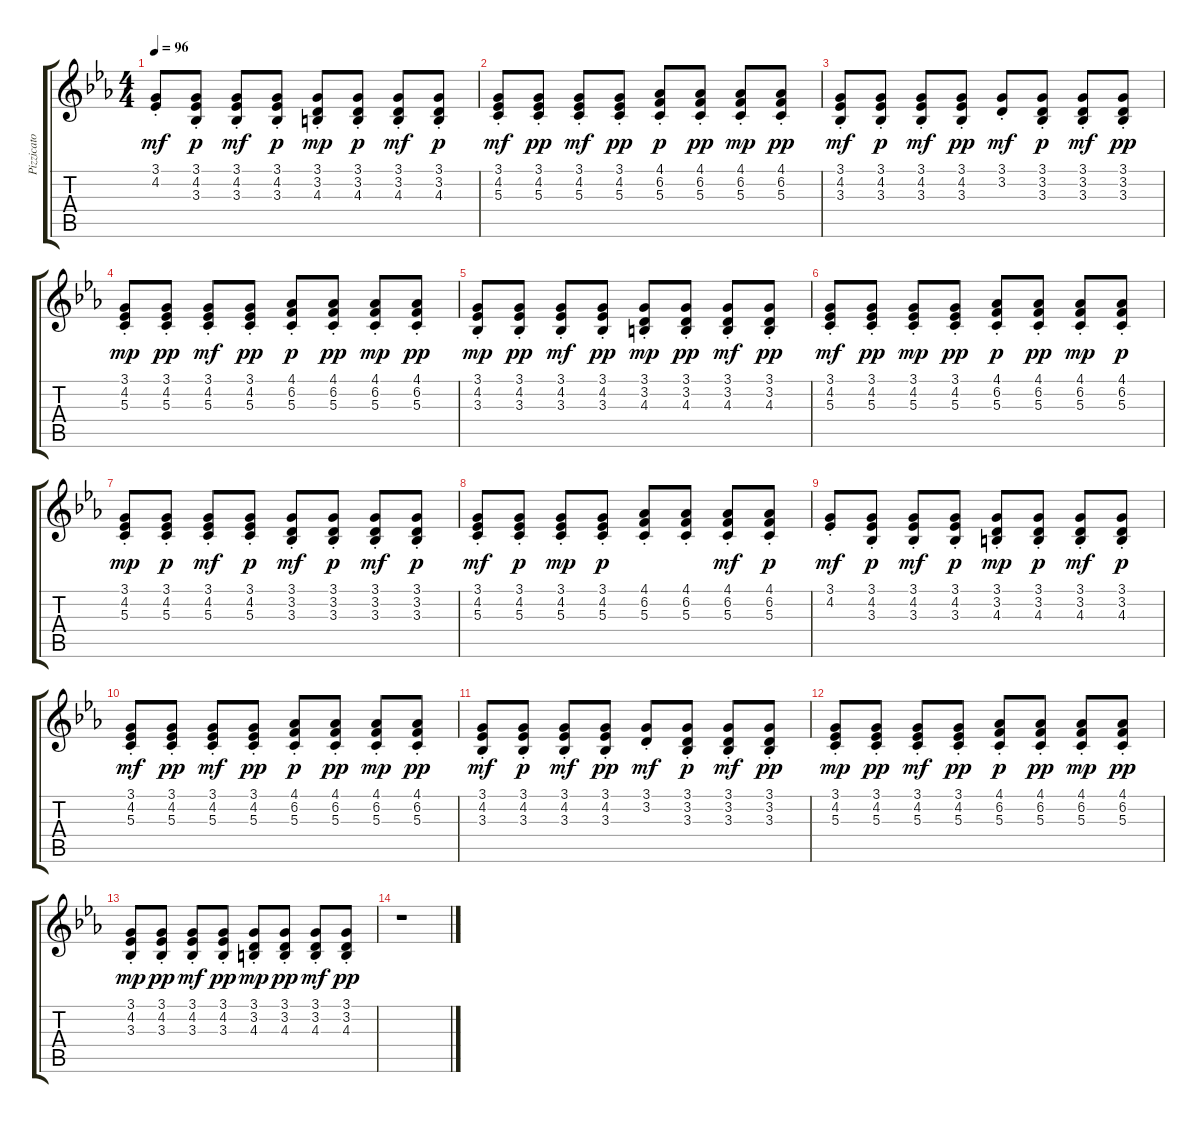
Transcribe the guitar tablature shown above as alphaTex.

\track ("Pizzicato" "Pizzicato") {instrument pizzicatostrings}
\staff {score tabs}
\tuning (E4 B3 G3 D3 A2 E2) {hide}
\ts (4 4)
\tempo 96
\clef g2
\ks eb
(3.1{st} 4.2{st}).8{dy mf} (3.1{st} 4.2{st} 3.3{st}).8{dy p} (3.1{st} 4.2{st} 3.3{st}).8{dy mf} (3.1{st} 4.2{st} 3.3{st}).8{dy p} (3.1{st} 3.2{st} 4.3{st}).8{dy mp} (3.1{st} 3.2{st} 4.3{st}).8{dy p} (3.1{st} 3.2{st} 4.3{st}).8{dy mf} (3.1{st} 3.2{st} 4.3{st}).8{dy p} |
(3.1{st} 4.2{st} 5.3{st}).8{dy mf} (3.1{st} 4.2{st} 5.3{st}).8{dy pp} (3.1{st} 4.2{st} 5.3{st}).8{dy mf} (3.1{st} 4.2{st} 5.3{st}).8{dy pp} (4.1{st} 6.2{st} 5.3{st}).8{dy p} (4.1{st} 6.2{st} 5.3{st}).8{dy pp} (4.1{st} 6.2{st} 5.3{st}).8{dy mp} (4.1{st} 6.2{st} 5.3{st}).8{dy pp} |
(3.1{st} 4.2{st} 3.3{st}).8{dy mf} (3.1{st} 4.2{st} 3.3{st}).8{dy p} (3.1{st} 4.2{st} 3.3{st}).8{dy mf} (3.1{st} 4.2{st} 3.3{st}).8{dy pp} (3.1{st} 3.2{st}).8{dy mf} (3.1{st} 3.2{st} 3.3{st}).8{dy p} (3.1{st} 3.2{st} 3.3{st}).8{dy mf} (3.1{st} 3.2{st} 3.3{st}).8{dy pp} |
(3.1{st} 4.2{st} 5.3{st}).8{dy mp} (3.1{st} 4.2{st} 5.3{st}).8{dy pp} (3.1{st} 4.2{st} 5.3{st}).8{dy mf} (3.1{st} 4.2{st} 5.3{st}).8{dy pp} (4.1{st} 6.2{st} 5.3{st}).8{dy p} (4.1{st} 6.2{st} 5.3{st}).8{dy pp} (4.1{st} 6.2{st} 5.3{st}).8{dy mp} (4.1{st} 6.2{st} 5.3{st}).8{dy pp} |
(3.1{st} 4.2{st} 3.3{st}).8{dy mp} (3.1{st} 4.2{st} 3.3{st}).8{dy pp} (3.1{st} 4.2{st} 3.3{st}).8{dy mf} (3.1{st} 4.2{st} 3.3{st}).8{dy pp} (3.1{st} 3.2{st} 4.3{st}).8{dy mp} (3.1{st} 3.2{st} 4.3{st}).8{dy pp} (3.1{st} 3.2{st} 4.3{st}).8{dy mf} (3.1{st} 3.2{st} 4.3{st}).8{dy pp} |
(3.1{st} 4.2{st} 5.3{st}).8{dy mf} (3.1{st} 4.2{st} 5.3{st}).8{dy pp} (3.1{st} 4.2{st} 5.3{st}).8{dy mp} (3.1{st} 4.2{st} 5.3{st}).8{dy pp} (4.1{st} 6.2{st} 5.3{st}).8{dy p} (4.1{st} 6.2{st} 5.3{st}).8{dy pp} (4.1{st} 6.2{st} 5.3{st}).8{dy mp} (4.1{st} 6.2{st} 5.3{st}).8{dy p} |
(3.1{st} 4.2{st} 5.3{st}).8{dy mp} (3.1{st} 4.2{st} 5.3{st}).8{dy p} (3.1{st} 4.2{st} 5.3{st}).8{dy mf} (3.1{st} 4.2{st} 5.3{st}).8{dy p} (3.1{st} 3.2{st} 3.3{st}).8{dy mf} (3.1{st} 3.2{st} 3.3{st}).8{dy p} (3.1{st} 3.2{st} 3.3{st}).8{dy mf} (3.1{st} 3.2{st} 3.3{st}).8{dy p} |
(3.1{st} 4.2{st} 5.3{st}).8{dy mf} (3.1{st} 4.2{st} 5.3{st}).8{dy p} (3.1{st} 4.2{st} 5.3{st}).8{dy mp} (3.1{st} 4.2{st} 5.3{st}).8{dy p} (4.1{st} 6.2{st} 5.3{st}).8 (4.1{st} 6.2{st} 5.3{st}).8 (4.1{st} 6.2{st} 5.3{st}).8{dy mf} (4.1{st} 6.2{st} 5.3{st}).8{dy p} |
(3.1{st} 4.2{st}).8{dy mf} (3.1{st} 4.2{st} 3.3{st}).8{dy p} (3.1{st} 4.2{st} 3.3{st}).8{dy mf} (3.1{st} 4.2{st} 3.3{st}).8{dy p} (3.1{st} 3.2{st} 4.3{st}).8{dy mp} (3.1{st} 3.2{st} 4.3{st}).8{dy p} (3.1{st} 3.2{st} 4.3{st}).8{dy mf} (3.1{st} 3.2{st} 4.3{st}).8{dy p} |
(3.1{st} 4.2{st} 5.3{st}).8{dy mf} (3.1{st} 4.2{st} 5.3{st}).8{dy pp} (3.1{st} 4.2{st} 5.3{st}).8{dy mf} (3.1{st} 4.2{st} 5.3{st}).8{dy pp} (4.1{st} 6.2{st} 5.3{st}).8{dy p} (4.1{st} 6.2{st} 5.3{st}).8{dy pp} (4.1{st} 6.2{st} 5.3{st}).8{dy mp} (4.1{st} 6.2{st} 5.3{st}).8{dy pp} |
(3.1{st} 4.2{st} 3.3{st}).8{dy mf} (3.1{st} 4.2{st} 3.3{st}).8{dy p} (3.1{st} 4.2{st} 3.3{st}).8{dy mf} (3.1{st} 4.2{st} 3.3{st}).8{dy pp} (3.1{st} 3.2{st}).8{dy mf} (3.1{st} 3.2{st} 3.3{st}).8{dy p} (3.1{st} 3.2{st} 3.3{st}).8{dy mf} (3.1{st} 3.2{st} 3.3{st}).8{dy pp} |
(3.1{st} 4.2{st} 5.3{st}).8{dy mp} (3.1{st} 4.2{st} 5.3{st}).8{dy pp} (3.1{st} 4.2{st} 5.3{st}).8{dy mf} (3.1{st} 4.2{st} 5.3{st}).8{dy pp} (4.1{st} 6.2{st} 5.3{st}).8{dy p} (4.1{st} 6.2{st} 5.3{st}).8{dy pp} (4.1{st} 6.2{st} 5.3{st}).8{dy mp} (4.1{st} 6.2{st} 5.3{st}).8{dy pp} |
(3.1{st} 4.2{st} 3.3{st}).8{dy mp} (3.1{st} 4.2{st} 3.3{st}).8{dy pp} (3.1{st} 4.2{st} 3.3{st}).8{dy mf} (3.1{st} 4.2{st} 3.3{st}).8{dy pp} (3.1{st} 3.2{st} 4.3{st}).8{dy mp} (3.1{st} 3.2{st} 4.3{st}).8{dy pp} (3.1{st} 3.2{st} 4.3{st}).8{dy mf} (3.1{st} 3.2{st} 4.3{st}).8{dy pp} |
r.1
